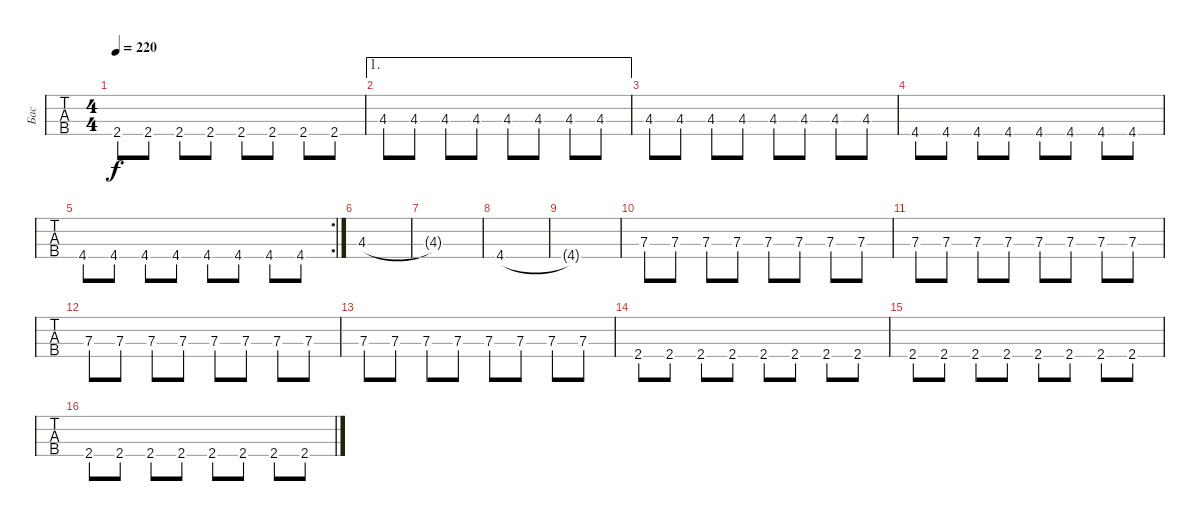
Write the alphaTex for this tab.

\track ("Бас" "Бас") {instrument electricbassfinger}
\staff {tabs}
\tuning (G2 D2 A1 E1) {hide}
\ts (4 4)
\tempo 220
\clef f4
\ks c
2.4.8{dy f} 2.4.8 2.4.8 2.4.8 2.4.8 2.4.8 2.4.8 2.4.8 |
\ae 1
4.3.8 4.3.8 4.3.8 4.3.8 4.3.8 4.3.8 4.3.8 4.3.8 |
4.3.8 4.3.8 4.3.8 4.3.8 4.3.8 4.3.8 4.3.8 4.3.8 |
4.4.8 4.4.8 4.4.8 4.4.8 4.4.8 4.4.8 4.4.8 4.4.8 |
\rc 2
4.4.8 4.4.8 4.4.8 4.4.8 4.4.8 4.4.8 4.4.8 4.4.8 |
4.3.1 |
4.3{t}.1 |
4.4.1 |
4.4{t}.1 |
7.3.8 7.3.8 7.3.8 7.3.8 7.3.8 7.3.8 7.3.8 7.3.8 |
7.3.8 7.3.8 7.3.8 7.3.8 7.3.8 7.3.8 7.3.8 7.3.8 |
7.3.8 7.3.8 7.3.8 7.3.8 7.3.8 7.3.8 7.3.8 7.3.8 |
7.3.8 7.3.8 7.3.8 7.3.8 7.3.8 7.3.8 7.3.8 7.3.8 |
2.4.8 2.4.8 2.4.8 2.4.8 2.4.8 2.4.8 2.4.8 2.4.8 |
2.4.8 2.4.8 2.4.8 2.4.8 2.4.8 2.4.8 2.4.8 2.4.8 |
2.4.8 2.4.8 2.4.8 2.4.8 2.4.8 2.4.8 2.4.8 2.4.8
